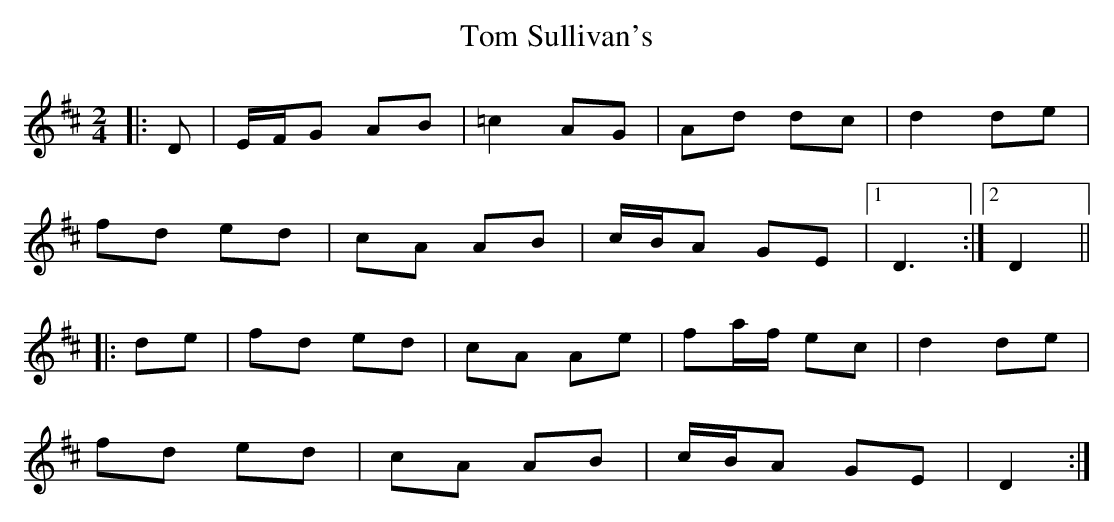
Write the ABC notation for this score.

X:1
T: Tom Sullivan's
M: 2/4
L: 1/8
K: Dmaj
|:D|E/F/G AB|=c2 AG|Ad dc|d2 de|
fd ed|cA AB|c/B/A GE|1 D3:|2 D2||
|:de|fd ed|cA Ae|fa/f/ ec|d2 de|
fd ed|cA AB|c/B/A GE|D2:|
